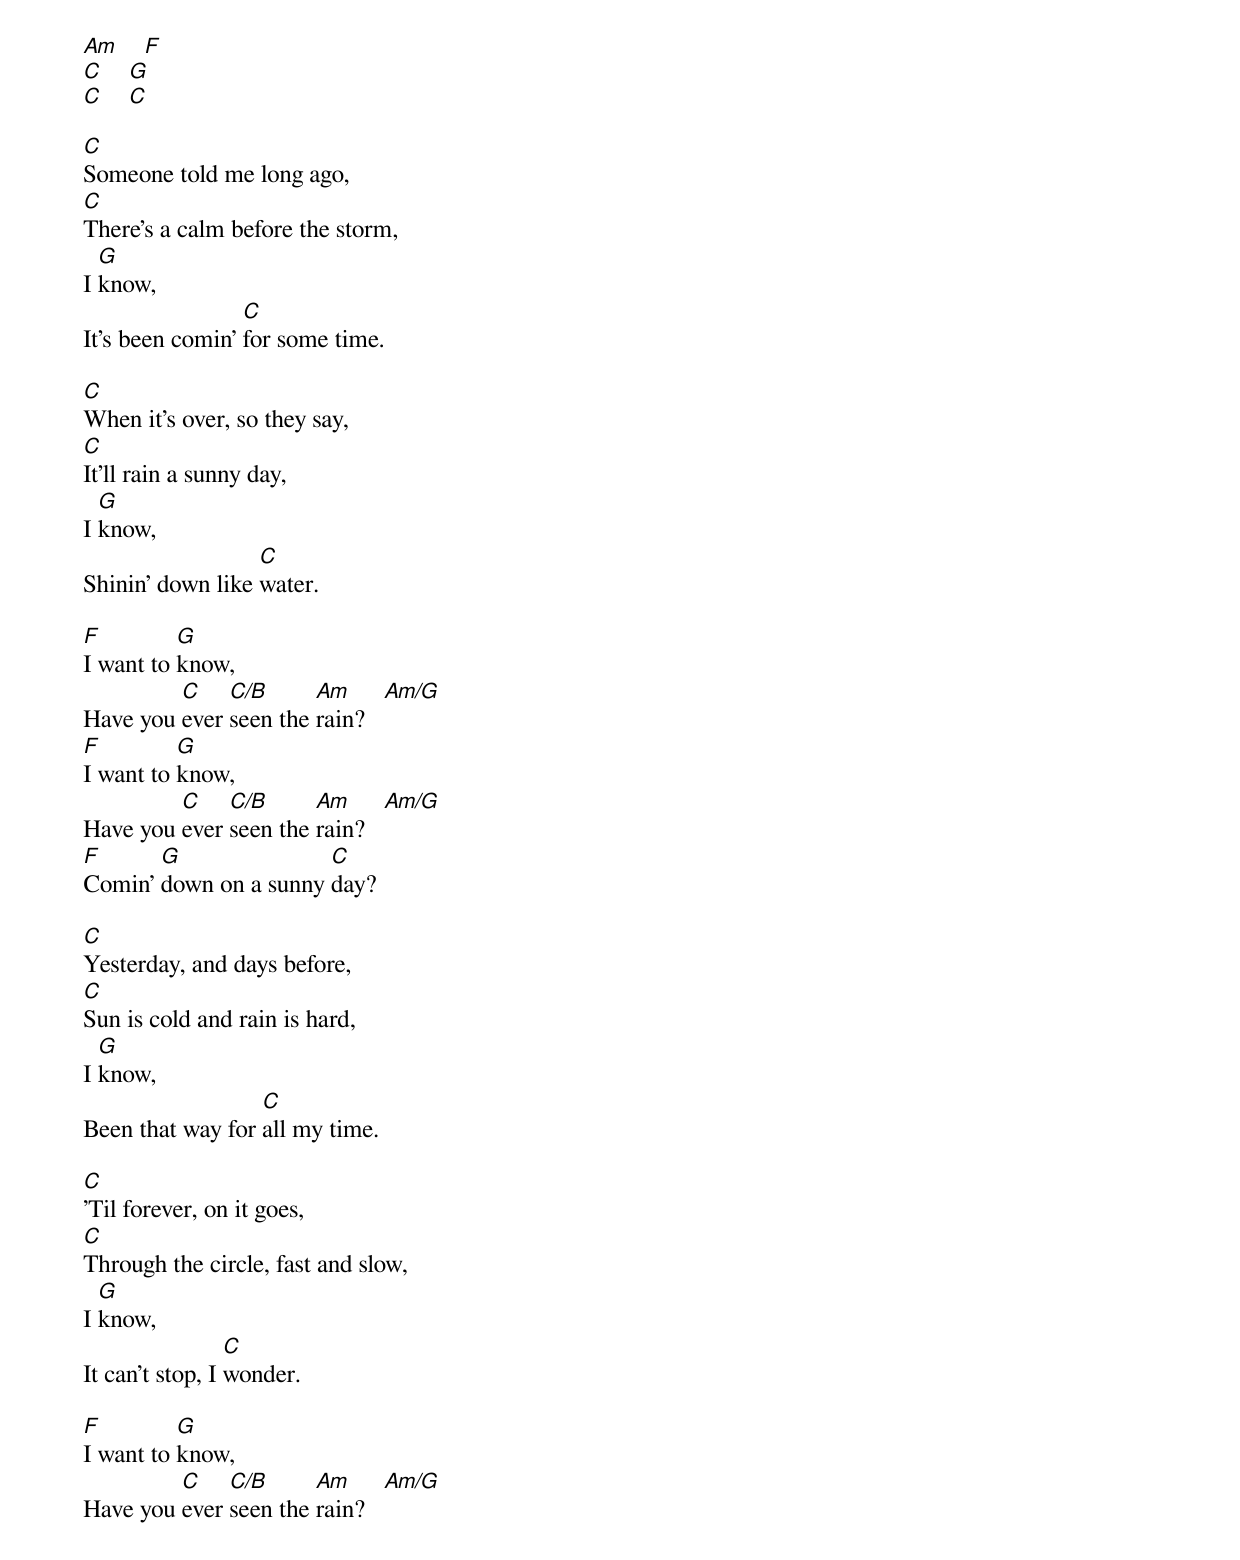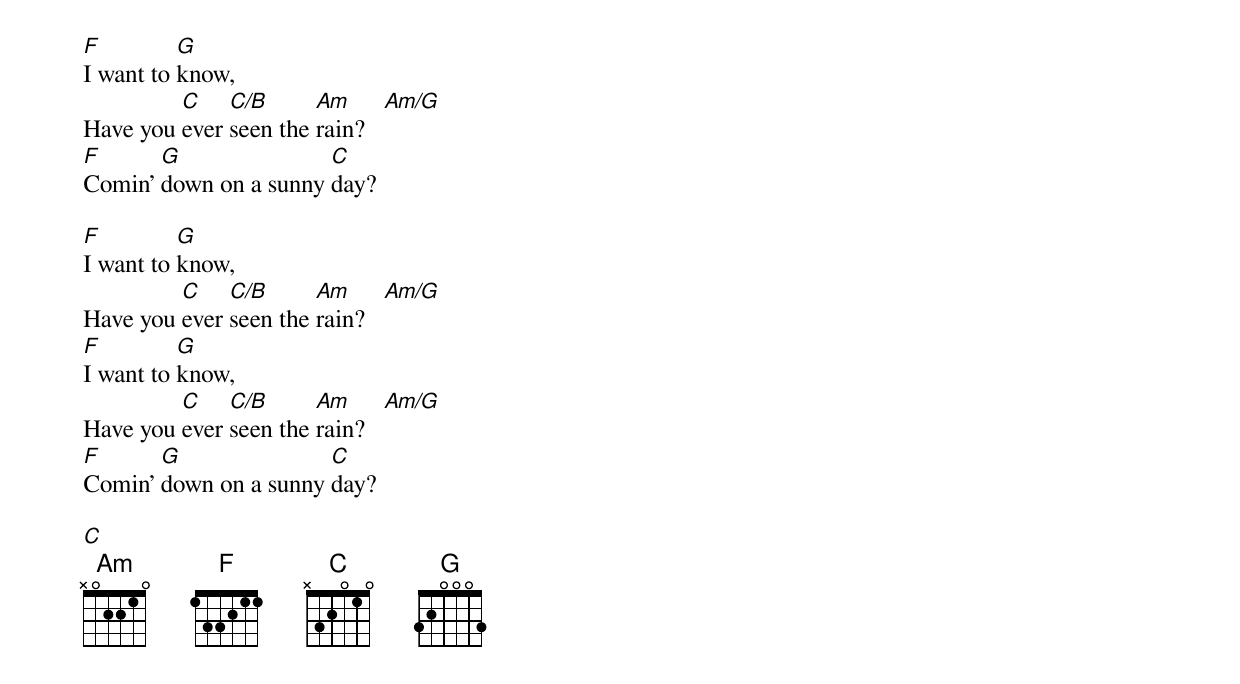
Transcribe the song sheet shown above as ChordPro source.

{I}
[Am]    [F]
[C]    [G]
[C]    [C]

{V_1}
[C]Someone told me long ago,
[C]There's a calm before the storm,
I [G]know,
It's been comin' [C]for some time.

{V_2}
[C]When it's over, so they say,
[C]It'll rain a sunny day,
I [G]know,
Shinin' down like [C]water.

{C}
[F]I want to [G]know,
Have you [C]ever [C/B]seen the [Am]rain?   [Am/G]
[F]I want to [G]know,
Have you [C]ever [C/B]seen the [Am]rain?   [Am/G]
[F]Comin' [G]down on a sunny [C]day?

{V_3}
[C]Yesterday, and days before,
[C]Sun is cold and rain is hard,
I [G]know,
Been that way for [C]all my time.

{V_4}
[C]'Til forever, on it goes,
[C]Through the circle, fast and slow,
I [G]know,
It can't stop, I [C]wonder.

{C}
[F]I want to [G]know,
Have you [C]ever [C/B]seen the [Am]rain?   [Am/G]
[F]I want to [G]know,
Have you [C]ever [C/B]seen the [Am]rain?   [Am/G]
[F]Comin' [G]down on a sunny [C]day?

{C}
[F]I want to [G]know,
Have you [C]ever [C/B]seen the [Am]rain?   [Am/G]
[F]I want to [G]know,
Have you [C]ever [C/B]seen the [Am]rain?   [Am/G]
[F]Comin' [G]down on a sunny [C]day?

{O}
[C]
